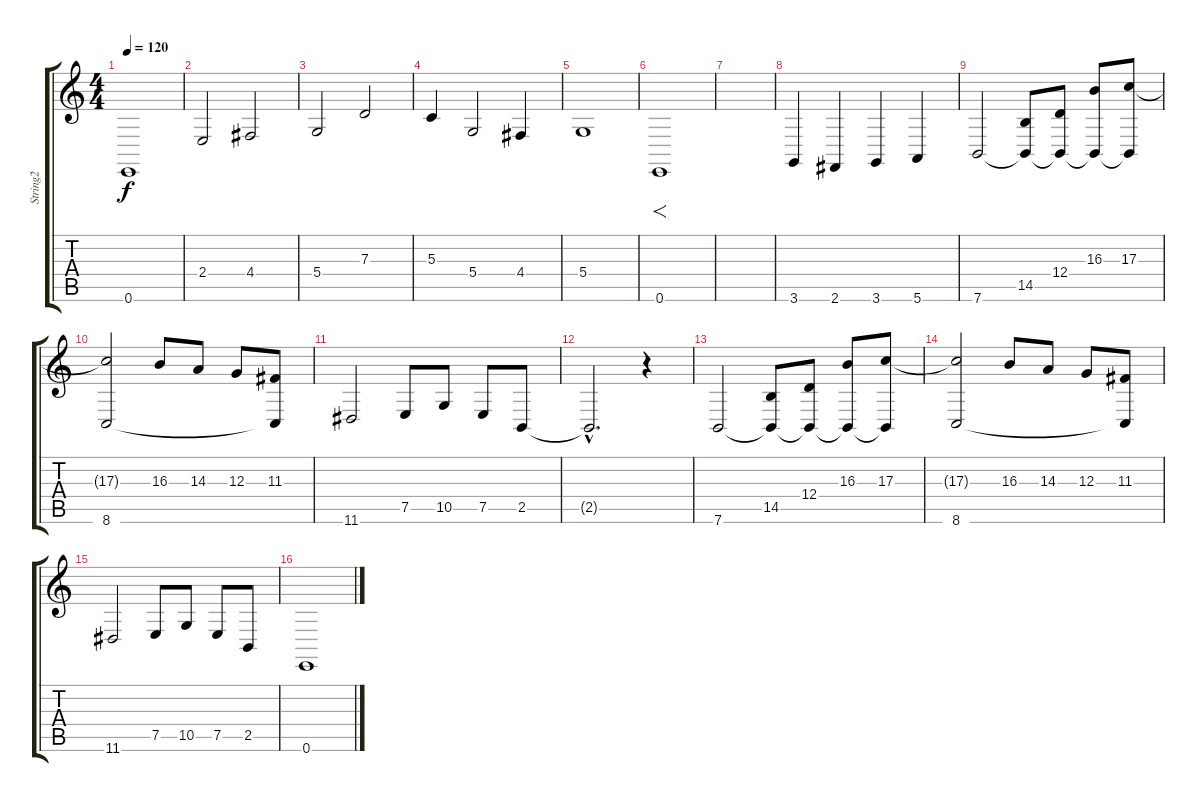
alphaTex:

\track ("String2" "String2") {instrument stringensemble2}
\staff {score tabs}
\tuning (E4 B3 G3 D3 A2 E2) {hide}
\ts (4 4)
\tempo 120
\clef g2
\ks c
0.6.1{dy f} |
2.4.2 4.4.2 |
5.4.2 7.3.2 |
5.3.4 5.4.2 4.4.4 |
5.4.1 |
0.6.1{f} |
|
3.6.4 2.6.4 3.6.4 5.6.4 |
7.6.2 (14.5 7.6{t}).8 (12.4 7.6{t}).8 (16.3 7.6{t}).8 (17.3 7.6{t}).8 |
(17.3{t} 8.6).2 16.3.8 14.3.8 12.3.8 (11.3 8.6{t}).8 |
11.6.2 7.5.8 10.5.8 7.5.8 2.5.8 |
2.5{hac t}.2{d} r.4 |
7.6.2 (14.5 7.6{t}).8 (12.4 7.6{t}).8 (16.3 7.6{t}).8 (17.3 7.6{t}).8 |
(17.3{t} 8.6).2 16.3.8 14.3.8 12.3.8 (11.3 8.6{t}).8 |
11.6.2 7.5.8 10.5.8 7.5.8 2.5.8 |
0.6.1
